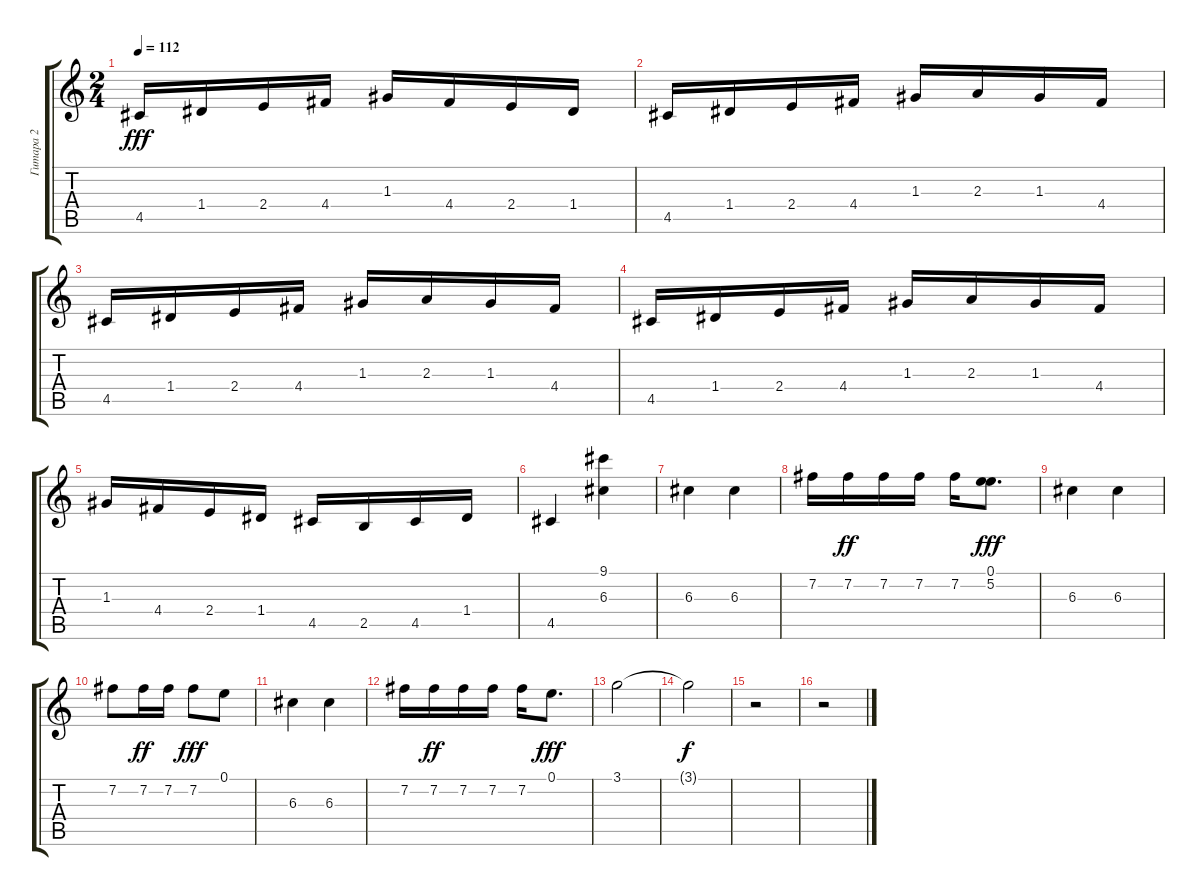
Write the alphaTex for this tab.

\track ("Гитара 2" "Гитара 2") {instrument distortionguitar}
\staff {score tabs}
\tuning (E4 B3 G3 D3 A2 E2) {hide}
\ts (2 4)
\tempo 112
\clef g2
\ks c
4.5.16{dy fff} 1.4.16 2.4.16 4.4.16 1.3.16 4.4.16 2.4.16 1.4.16 |
4.5.16 1.4.16 2.4.16 4.4.16 1.3.16 2.3.16 1.3.16 4.4.16 |
4.5.16 1.4.16 2.4.16 4.4.16 1.3.16 2.3.16 1.3.16 4.4.16 |
4.5.16 1.4.16 2.4.16 4.4.16 1.3.16 2.3.16 1.3.16 4.4.16 |
1.3.16 4.4.16 2.4.16 1.4.16 4.5.16 2.5.16 4.5.16 1.4.16 |
4.5.4 (9.1 6.3).4 |
6.3.4 6.3.4 |
7.2.16 7.2.16{dy ff} 7.2.16 7.2.16 7.2.16 (0.1 5.2).8{d dy fff} |
6.3.4 6.3.4 |
7.2.8 7.2.16{dy ff} 7.2.16 7.2.8{dy fff} 0.1.8 |
6.3.4 6.3.4 |
7.2.16 7.2.16{dy ff} 7.2.16 7.2.16 7.2.16 0.1.8{d dy fff} |
3.1.2 |
3.1{t}.2{dy f} |
r.2 |
r.2
